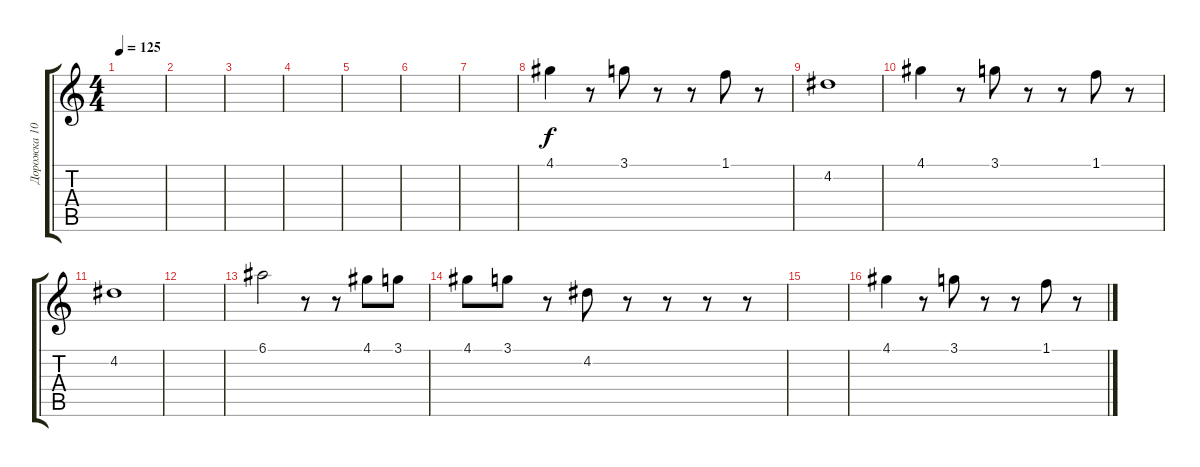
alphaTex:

\track ("Дорожка 10" "Дорожка 10") {instrument distortionguitar}
\staff {score tabs}
\tuning (E4 B3 G3 D3 A2 E2) {hide}
\ts (4 4)
\tempo 125
\clef g2
\ks c
|
|
|
|
|
|
|
4.1.4 r.8 3.1.8 r.8 r.8 1.1.8 r.8 |
4.2.1 |
4.1.4 r.8 3.1.8 r.8 r.8 1.1.8 r.8 |
4.2.1 |
|
6.1.2 r.8 r.8 4.1.8 3.1.8 |
4.1.8 3.1.8 r.8 4.2.8 r.8 r.8 r.8 r.8 |
|
4.1.4 r.8 3.1.8 r.8 r.8 1.1.8 r.8
